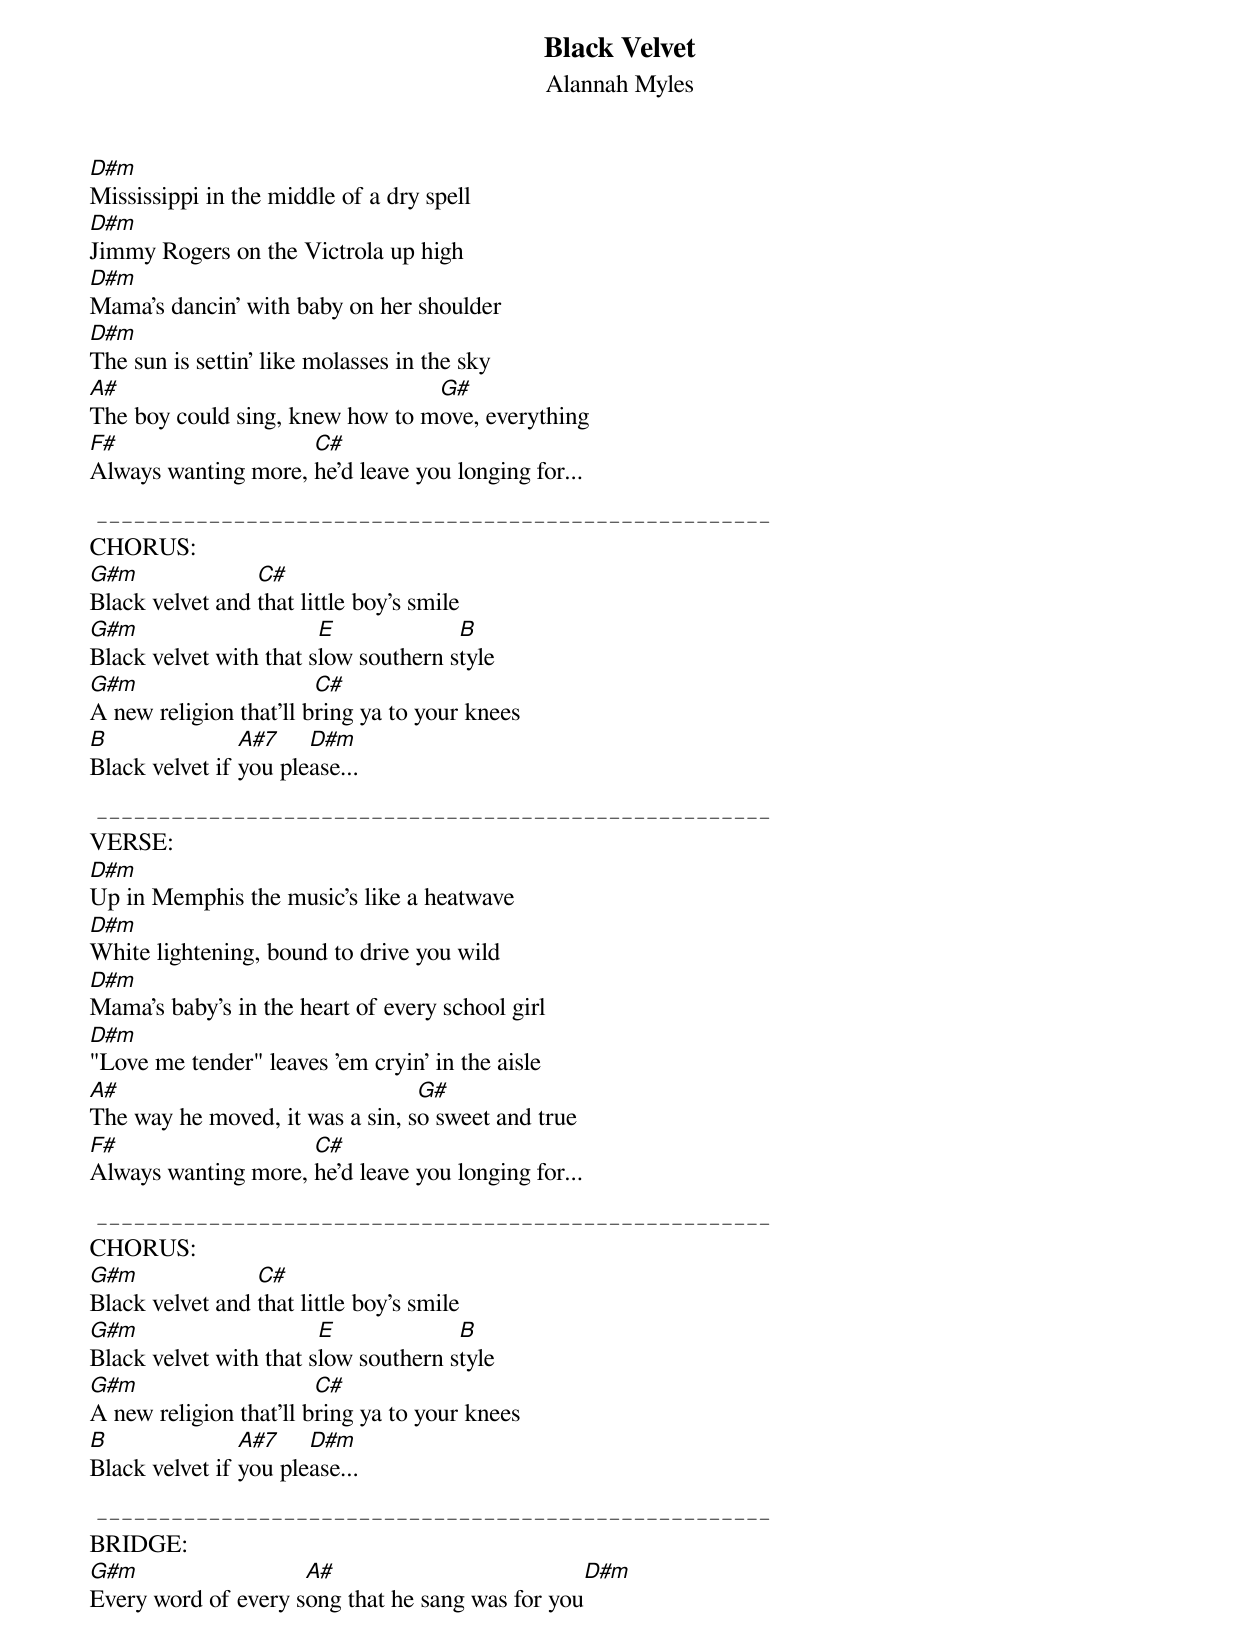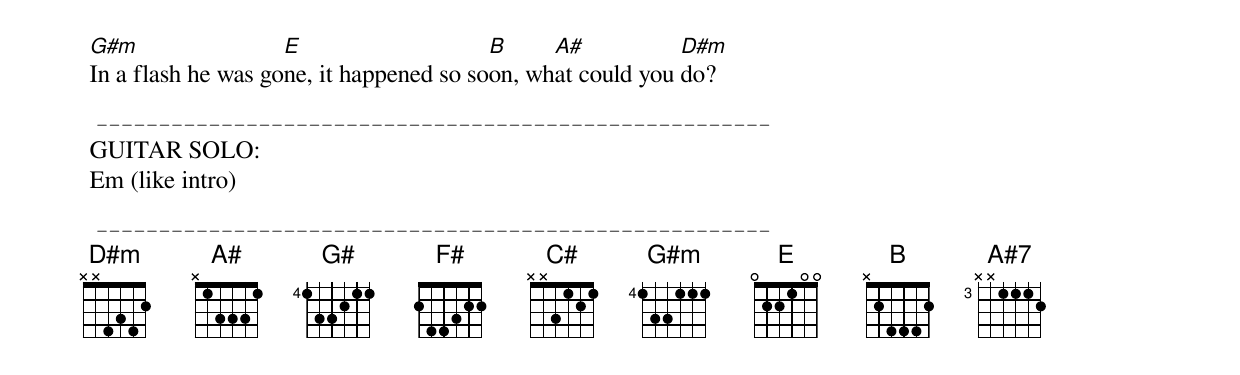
{t:Black Velvet}
 {st:Alannah Myles}
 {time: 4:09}
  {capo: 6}


 [D#m]Mississippi in the middle of a dry spell
 [D#m]Jimmy Rogers on the Victrola up high
 [D#m]Mama's dancin' with baby on her shoulder
 [D#m]The sun is settin' like molasses in the sky
 [A#]The boy could sing, knew how to m[G#]ove, everything
 [F#]Always wanting more, [C#]he'd leave you longing for...

 {sot}
 ------------------------------------------------------
 {eot}
 CHORUS:
 [G#m]Black velvet and [C#]that little boy's smile
 [G#m]Black velvet with that s[E]low southern s[B]tyle
 [G#m]A new religion that'll b[C#]ring ya to your knees
 [B]Black velvet if [A#7]you ple[D#m]ase...

 {sot}
 ------------------------------------------------------
 {eot}
 VERSE:
 [D#m]Up in Memphis the music's like a heatwave
 [D#m]White lightening, bound to drive you wild
 [D#m]Mama's baby's in the heart of every school girl
 [D#m]"Love me tender" leaves 'em cryin' in the aisle
 [A#]The way he moved, it was a sin, s[G#]o sweet and true
 [F#]Always wanting more, [C#]he'd leave you longing for...

 {sot}
 ------------------------------------------------------
 {eot}
 CHORUS:
 [G#m]Black velvet and [C#]that little boy's smile
 [G#m]Black velvet with that s[E]low southern s[B]tyle
 [G#m]A new religion that'll b[C#]ring ya to your knees
 [B]Black velvet if [A#7]you ple[D#m]ase...

 {sot}
 ------------------------------------------------------
 {eot}
 BRIDGE:
 [G#m]Every word of every s[A#]ong that he sang was for you[D#m]
 [G#m]In a flash he was go[E]ne, it happened so so[B]on, wh[A#]at could you [D#m]do?

 {sot}
 ------------------------------------------------------
 {eot}
 GUITAR SOLO:
 Em (like intro)

 {sot}
 ------------------------------------------------------
 {eot}
